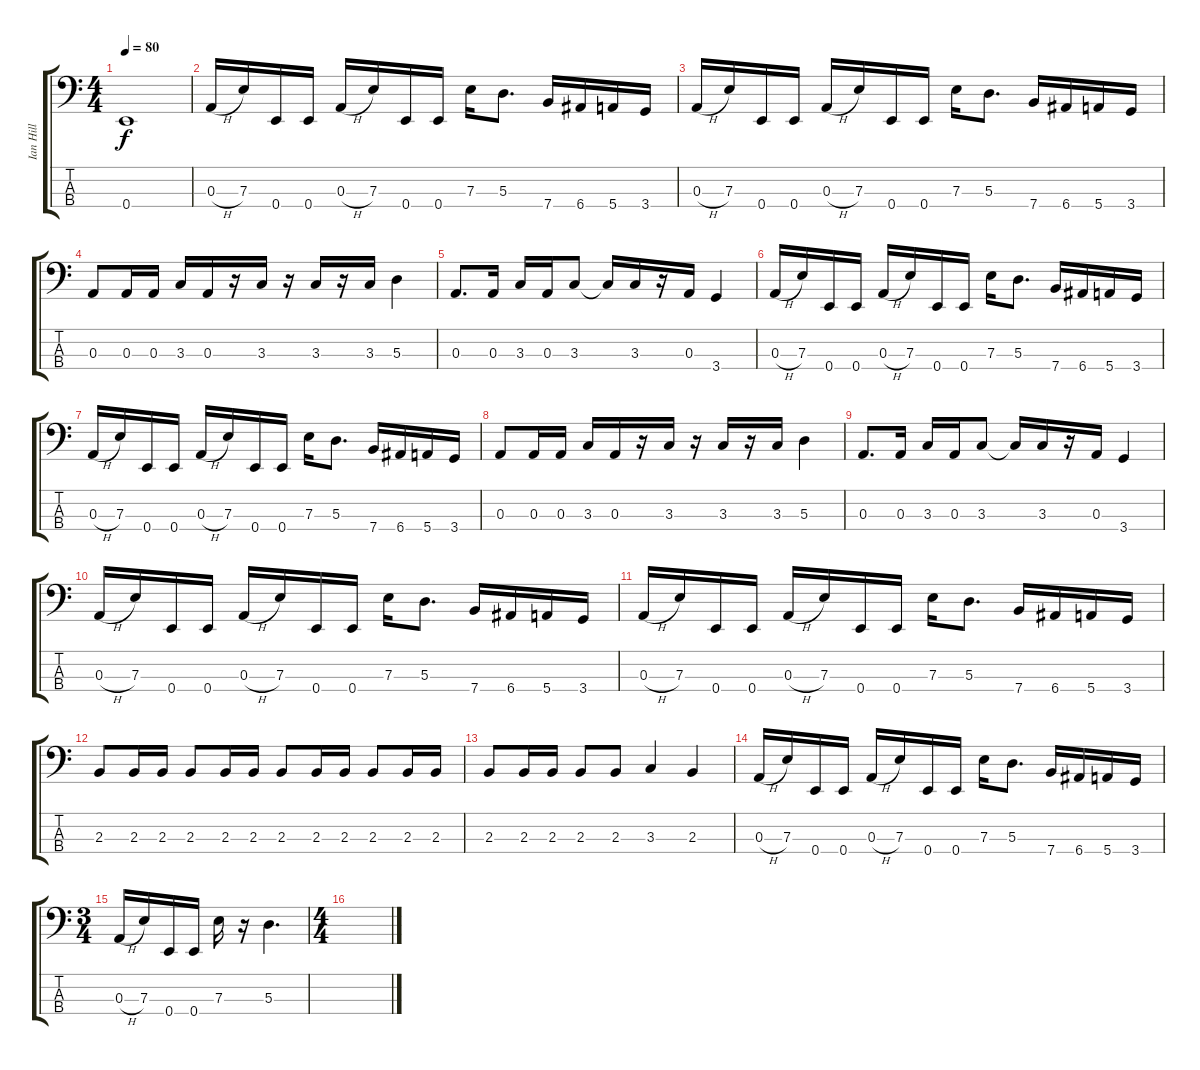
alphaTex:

\track ("Ian Hill" "Ian Hill") {instrument electricbasspick}
\staff {score tabs}
\tuning (G2 D2 A1 E1) {hide}
\ts (4 4)
\tempo 80
\clef f4
\ks c
0.4{t}.1{dy f} |
0.3{h}.16 7.3.16 0.4.16 0.4.16 0.3{h}.16 7.3.16 0.4.16 0.4.16 7.3.16 5.3.8{d} 7.4.16 6.4.16 5.4.16 3.4.16 |
0.3{h}.16 7.3.16 0.4.16 0.4.16 0.3{h}.16 7.3.16 0.4.16 0.4.16 7.3.16 5.3.8{d} 7.4.16 6.4.16 5.4.16 3.4.16 |
0.3.8 0.3.16 0.3.16 3.3.16 0.3.16 r.16 3.3.16 r.16 3.3.16 r.16 3.3.16 5.3.4 |
0.3.8{d} 0.3.16 3.3.16 0.3.16 3.3.8 3.3{t}.16 3.3.16 r.16 0.3.16 3.4.4 |
0.3{h}.16 7.3.16 0.4.16 0.4.16 0.3{h}.16 7.3.16 0.4.16 0.4.16 7.3.16 5.3.8{d} 7.4.16 6.4.16 5.4.16 3.4.16 |
0.3{h}.16 7.3.16 0.4.16 0.4.16 0.3{h}.16 7.3.16 0.4.16 0.4.16 7.3.16 5.3.8{d} 7.4.16 6.4.16 5.4.16 3.4.16 |
0.3.8 0.3.16 0.3.16 3.3.16 0.3.16 r.16 3.3.16 r.16 3.3.16 r.16 3.3.16 5.3.4 |
0.3.8{d} 0.3.16 3.3.16 0.3.16 3.3.8 3.3{t}.16 3.3.16 r.16 0.3.16 3.4.4 |
0.3{h}.16 7.3.16 0.4.16 0.4.16 0.3{h}.16 7.3.16 0.4.16 0.4.16 7.3.16 5.3.8{d} 7.4.16 6.4.16 5.4.16 3.4.16 |
0.3{h}.16 7.3.16 0.4.16 0.4.16 0.3{h}.16 7.3.16 0.4.16 0.4.16 7.3.16 5.3.8{d} 7.4.16 6.4.16 5.4.16 3.4.16 |
2.3.8 2.3.16 2.3.16 2.3.8 2.3.16 2.3.16 2.3.8 2.3.16 2.3.16 2.3.8 2.3.16 2.3.16 |
2.3.8 2.3.16 2.3.16 2.3.8 2.3.8 3.3.4 2.3.4 |
0.3{h}.16 7.3.16 0.4.16 0.4.16 0.3{h}.16 7.3.16 0.4.16 0.4.16 7.3.16 5.3.8{d} 7.4.16 6.4.16 5.4.16 3.4.16 |
\ts (3 4)
0.3{h}.16 7.3.16 0.4.16 0.4.16 7.3.16 r.16 5.3.4{d} |
\ts (4 4)
